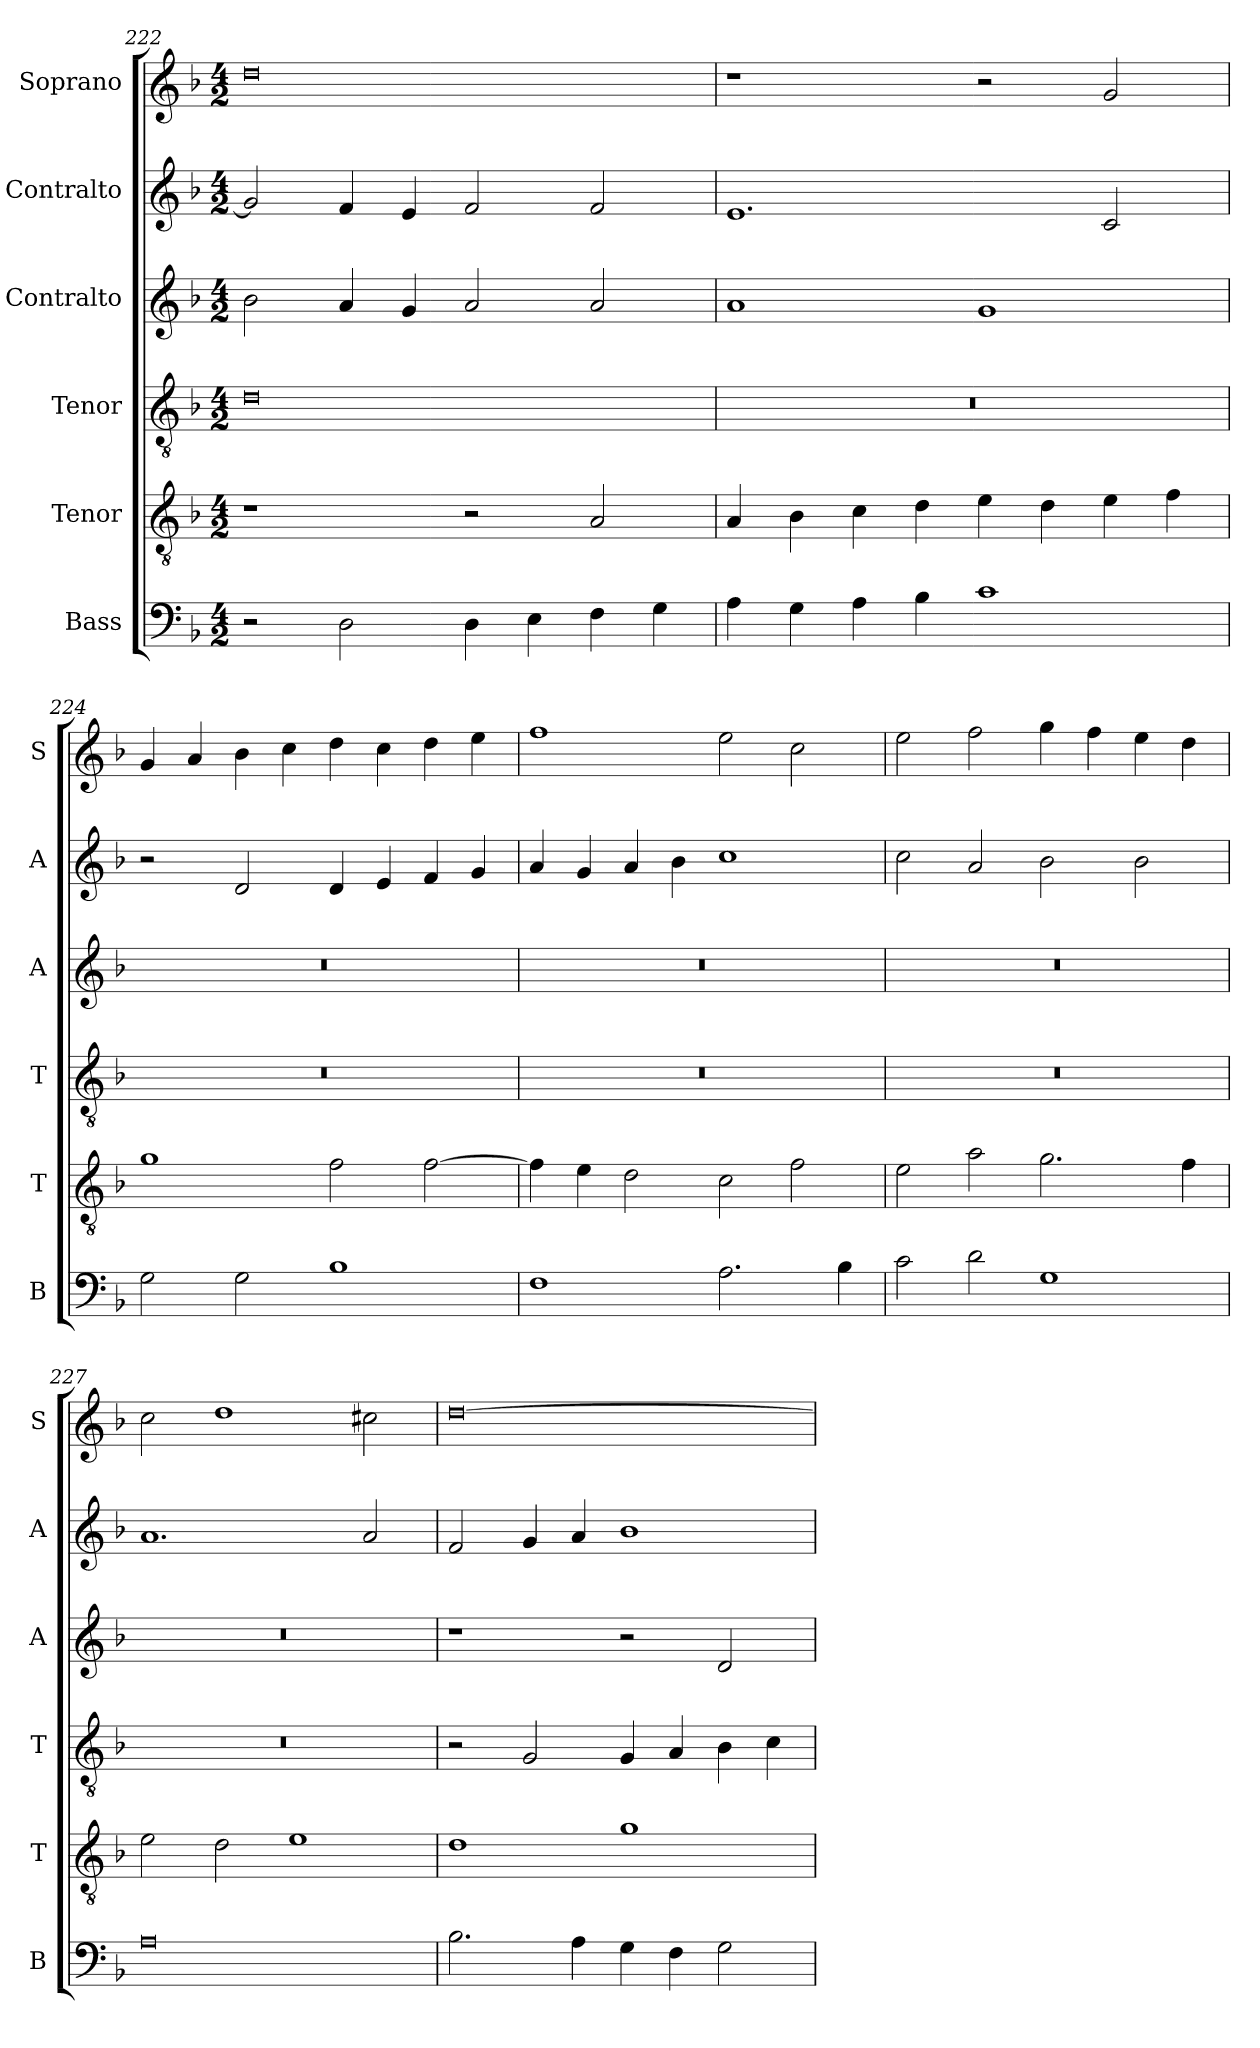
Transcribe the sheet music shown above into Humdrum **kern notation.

**kern	**kern	**kern	**kern	**kern	**kern
*part6	*part5	*part4	*part3	*part2	*part1
*staff6	*staff5	*staff4	*staff3	*staff2	*staff1
*I"Bass	*I"Tenor	*I"Tenor	*I"Contralto	*I"Contralto	*I"Soprano
*I'B	*I'T	*I'T	*I'A	*I'A	*I'S
*clefF4	*clefGv2	*clefGv2	*clefG2	*clefG2	*clefG2
*k[b-]	*k[b-]	*k[b-]	*k[b-]	*k[b-]	*k[b-]
*G:dor	*G:dor	*G:dor	*G:dor	*G:dor	*G:dor
*M4/2	*M4/2	*M4/2	*M4/2	*M4/2	*M4/2
=222	=222	=222	=222	=222	=222
2r	1r	0d	2b-	2g]	0dd
2D	.	.	4a	4f	.
.	.	.	4g	4e	.
4D	2r	.	2a	2f	.
4E	.	.	.	.	.
4F	2A	.	2a	2f	.
4G	.	.	.	.	.
=223	=223	=223	=223	=223	=223
4A	4A	0r	1a	1.e	1r
4G	4B-	.	.	.	.
4A	4c	.	.	.	.
4B-	4d	.	.	.	.
1c	4e	.	1g	.	2r
.	4d	.	.	.	.
.	4e	.	.	2c	2g
.	4f	.	.	.	.
=224	=224	=224	=224	=224	=224
2G	1g	0r	0r	2r	4g
.	.	.	.	.	4a
2G	.	.	.	2d	4b-
.	.	.	.	.	4cc
1B-	2f	.	.	4d	4dd
.	.	.	.	4e	4cc
.	[2f	.	.	4f	4dd
.	.	.	.	4g	4ee
=225	=225	=225	=225	=225	=225
1F	4f]	0r	0r	4a	1ff
.	4e	.	.	4g	.
.	2d	.	.	4a	.
.	.	.	.	4b-	.
2.A	2c	.	.	1cc	2ee
.	2f	.	.	.	2cc
4B-	.	.	.	.	.
=226	=226	=226	=226	=226	=226
2c	2e	0r	0r	2cc	2ee
2d	2a	.	.	2a	2ff
1G	2.g	.	.	2b-	4gg
.	.	.	.	.	4ff
.	.	.	.	2b-	4ee
.	4f	.	.	.	4dd
=227	=227	=227	=227	=227	=227
0A	2e	0r	0r	1.a	2cc
.	2d	.	.	.	1dd
.	1e	.	.	.	.
.	.	.	.	2a	2cc#X
=228	=228	=228	=228	=228	=228
2.B-	1d	2r	1r	2f	[0dd
.	.	2G	.	4g	.
4A	.	.	.	4a	.
4G	1g	4G	2r	1b-	.
4F	.	4A	.	.	.
2G	.	4B-	2d	.	.
.	.	4c	.	.	.
=	=	=	=	=	=
*-	*-	*-	*-	*-	*-
